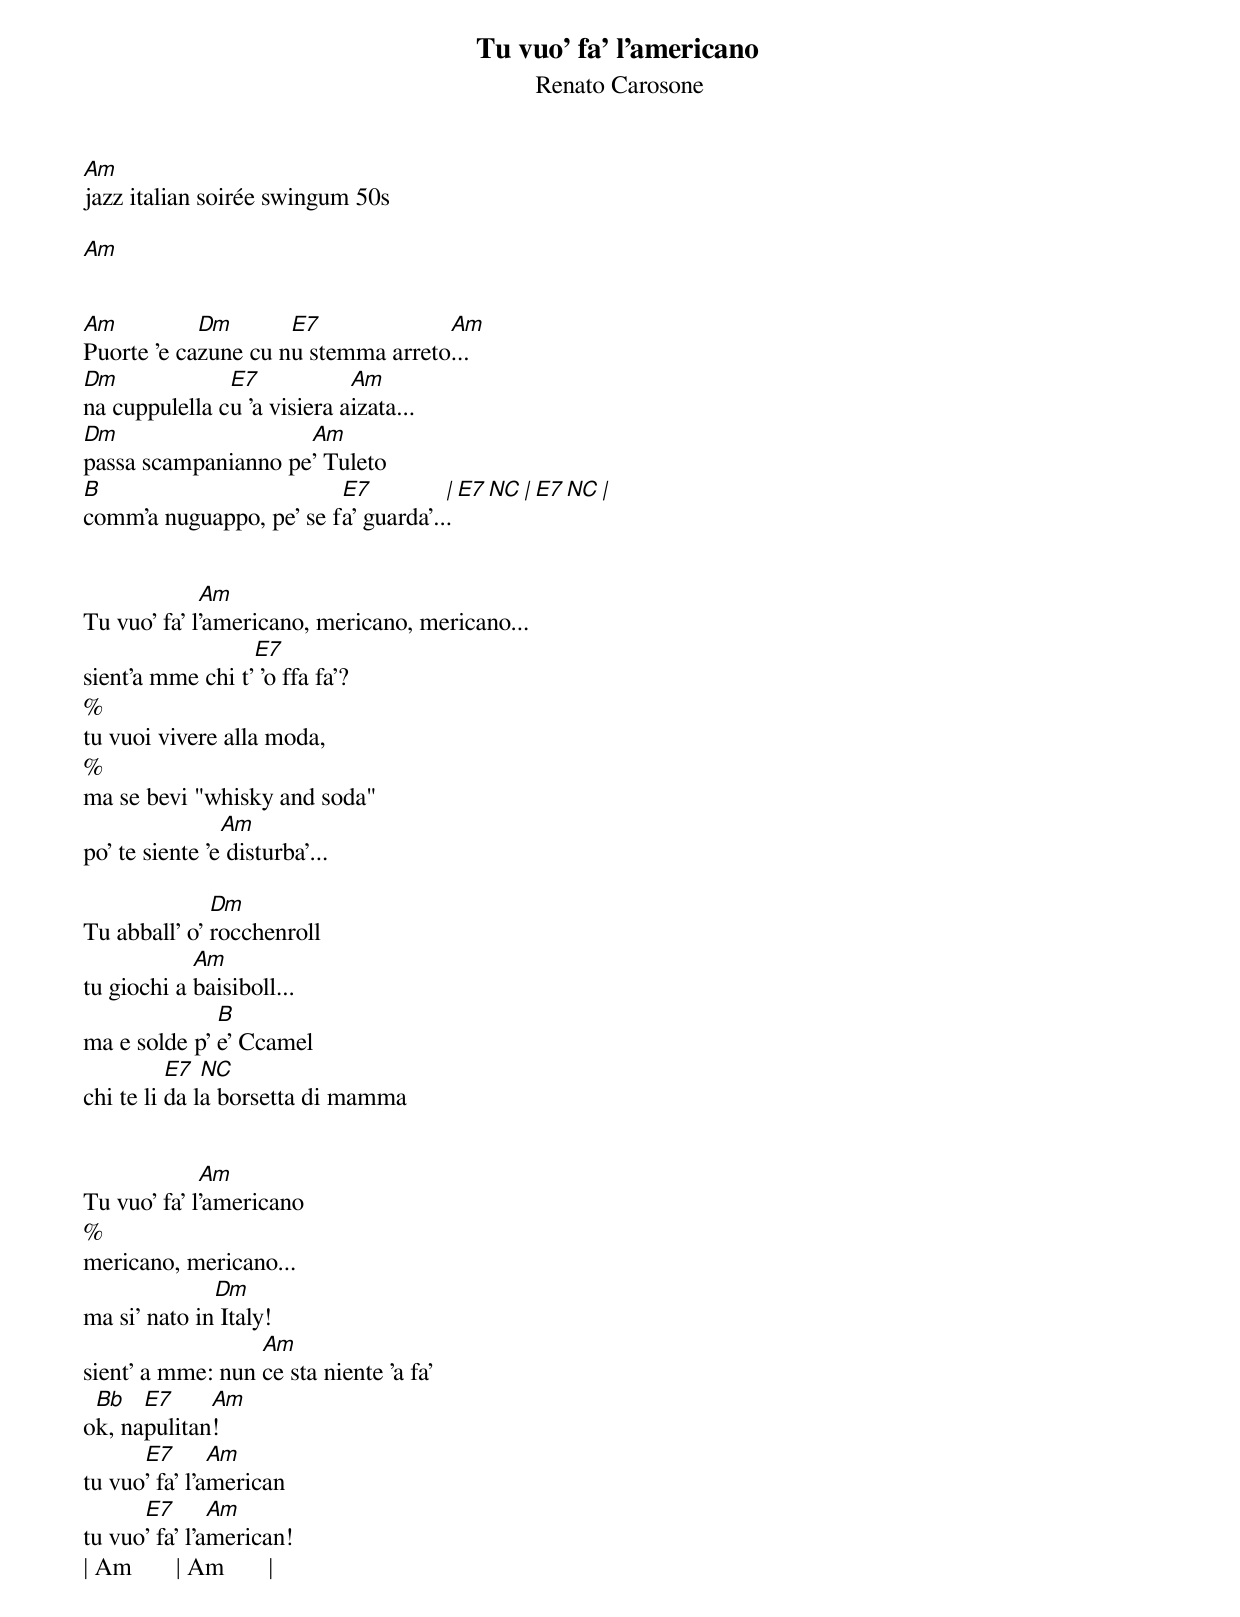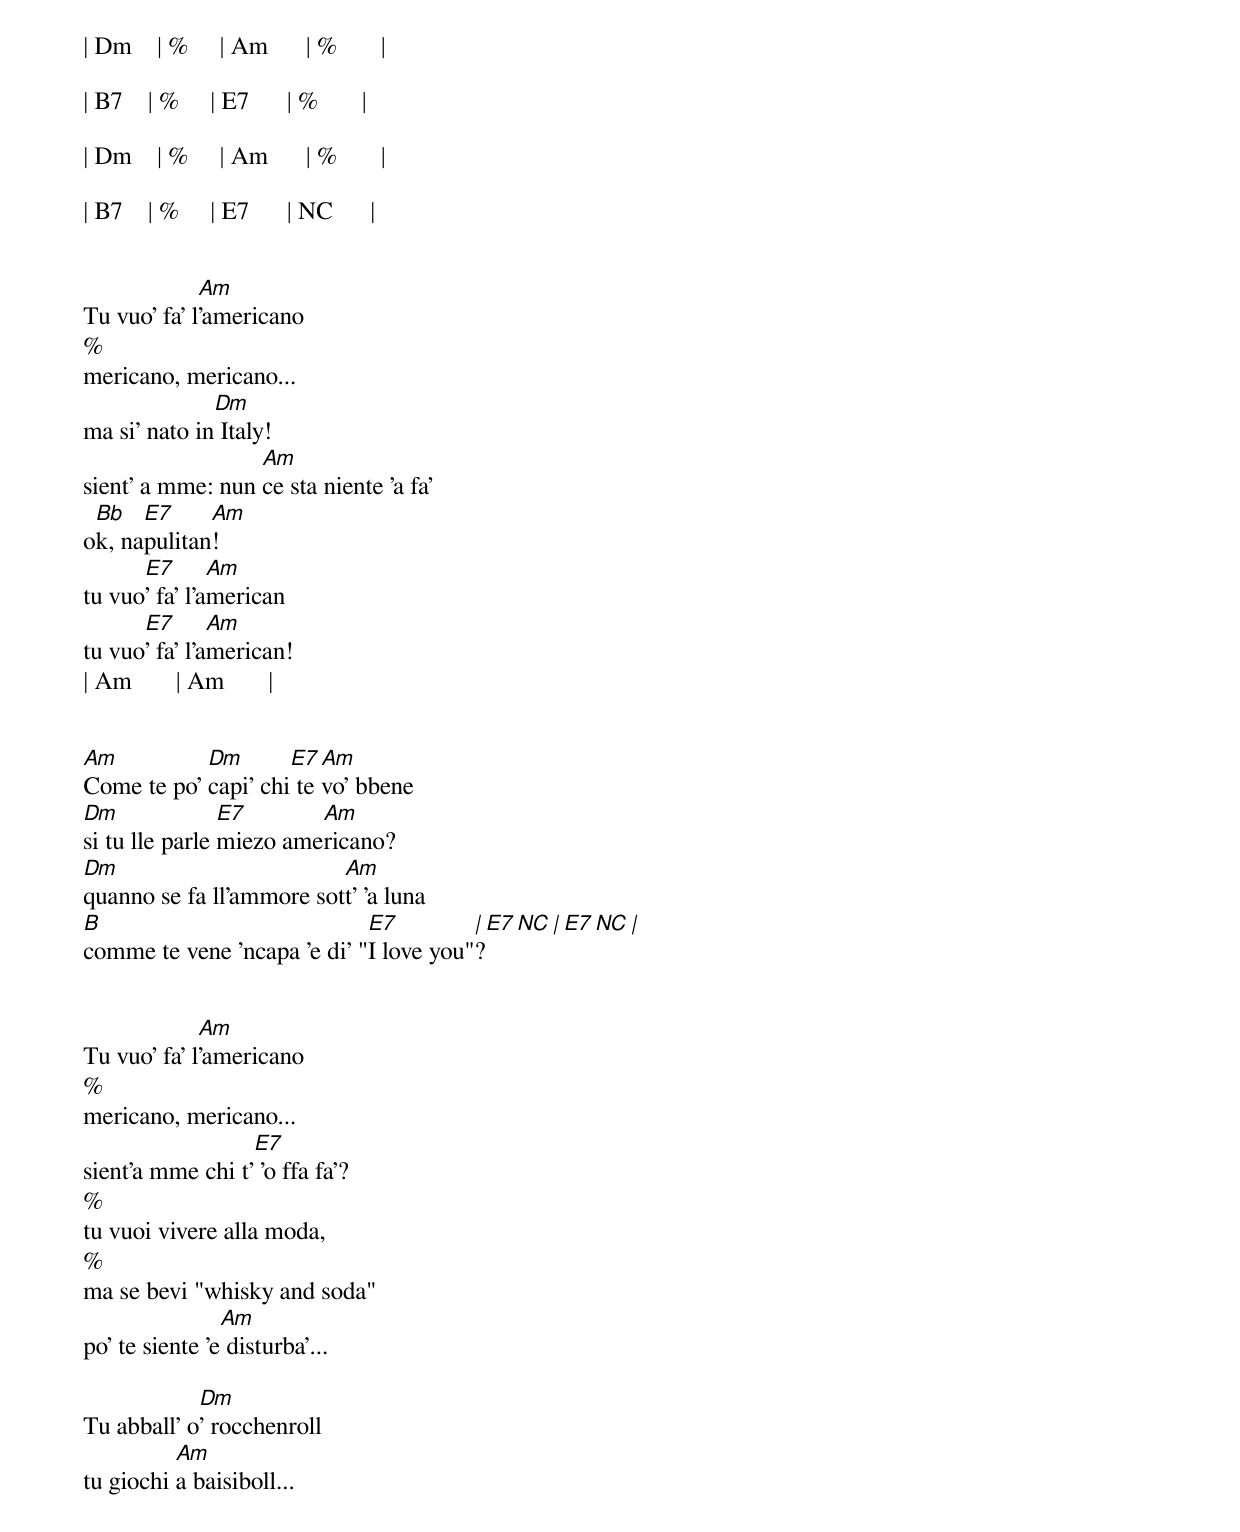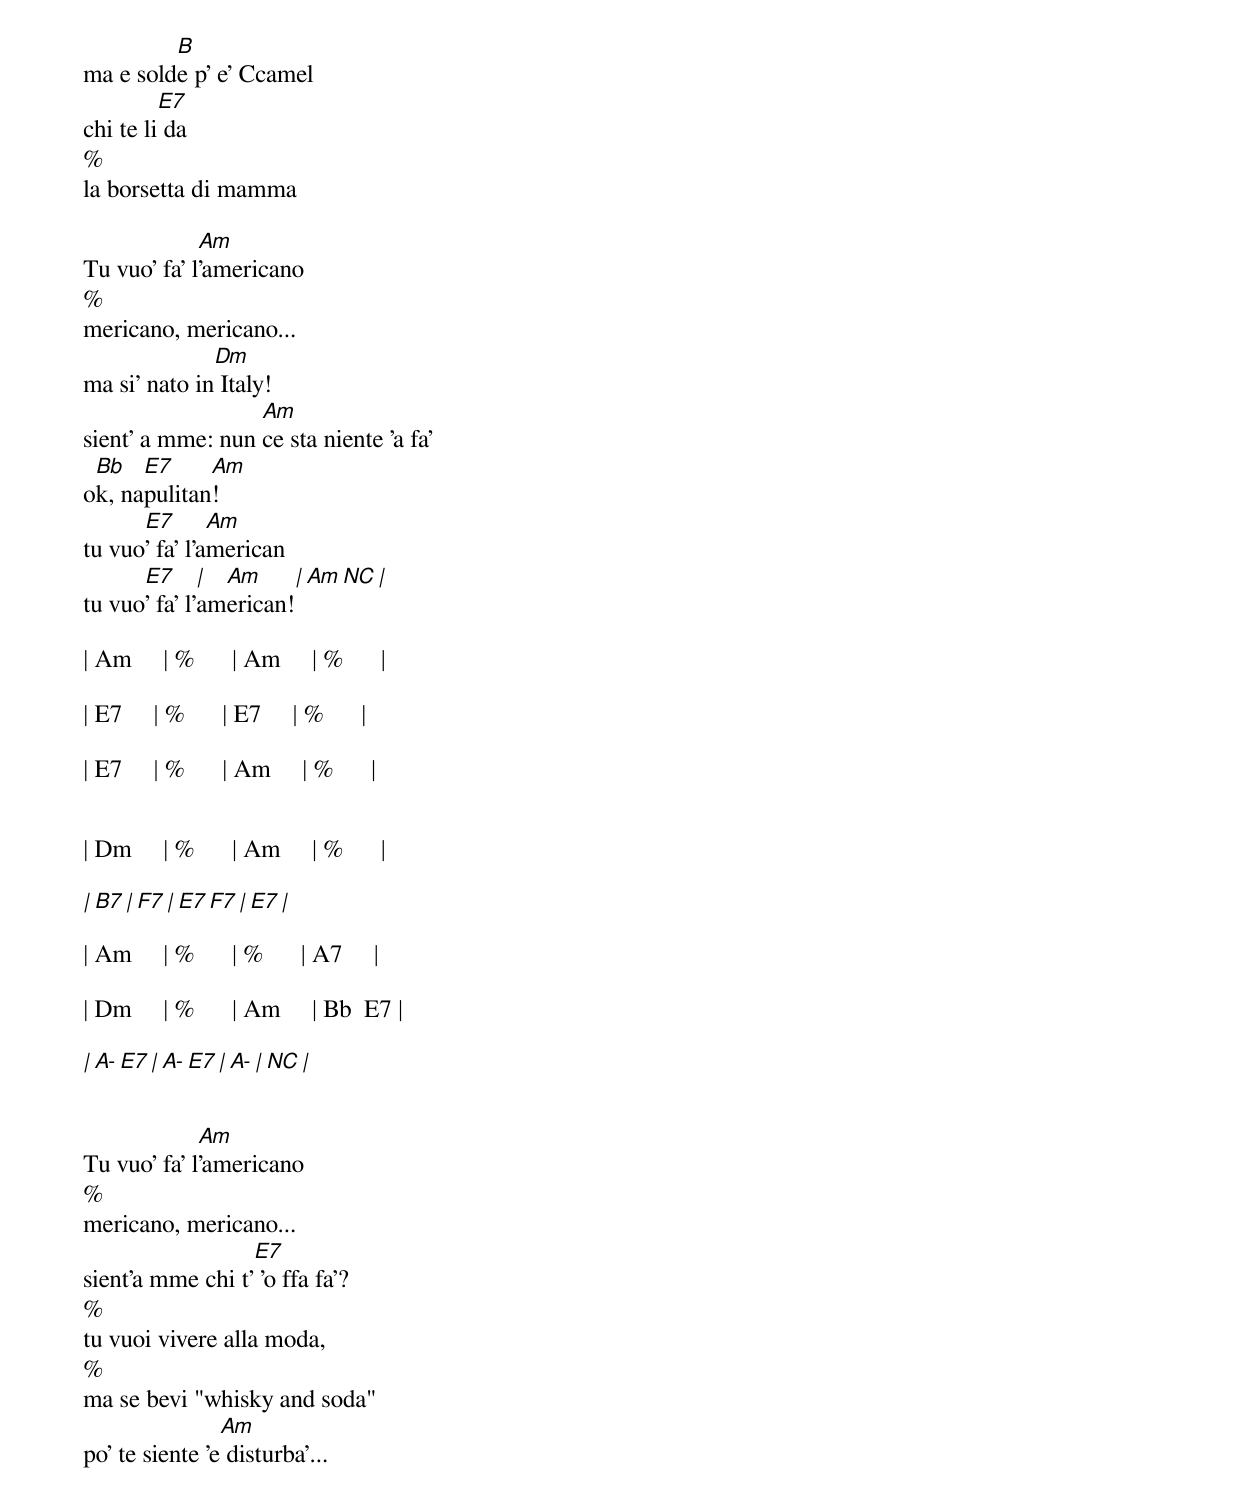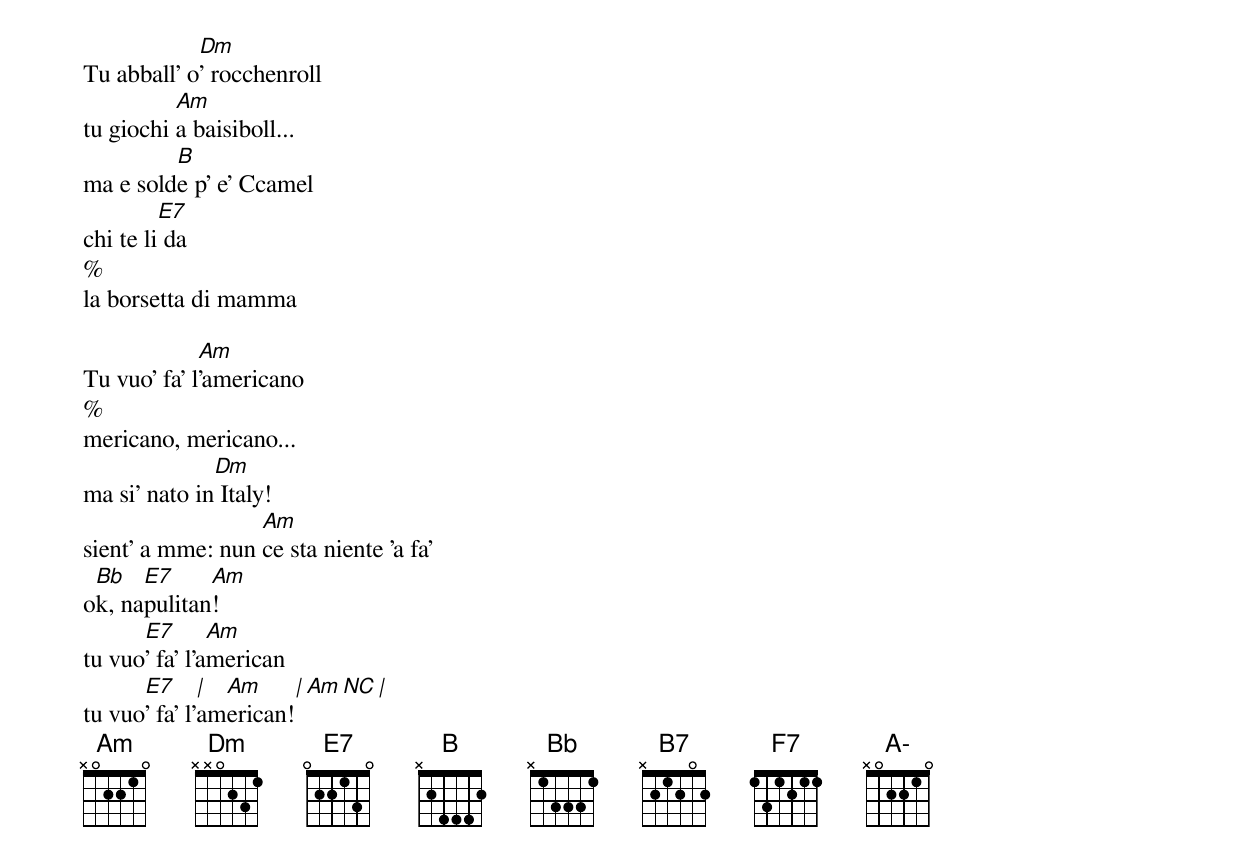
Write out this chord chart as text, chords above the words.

Tu vuo' fa' l'americano
Renato Carosone
Am
jazz italian soirée swingum 50s

Am


Am          Dm       E7             Am
Puorte 'e cazune cu nu stemma arreto...
Dm             E7            Am
na cuppulella cu 'a visiera aizata...
Dm                   Am
passa scampanianno pe' Tuleto
B                        E7          | E7   NC  | E7   NC |
comm'a nuguappo, pe' se fa' guarda'...


             Am
Tu vuo' fa' l'americano, mericano, mericano...
                  E7
sient'a mme chi t' 'o ffa fa'?
%
tu vuoi vivere alla moda,
%
ma se bevi "whisky and soda"
                Am
po' te siente 'e disturba'...

              Dm
Tu abball' o' rocchenroll
            Am
tu giochi a baisiboll...
              B
ma e solde p' e' Ccamel
          E7  (NC)
chi te li da la borsetta di mamma


             Am
Tu vuo' fa' l'americano
%
mericano, mericano...
              Dm
ma si' nato in Italy!
                  Am
sient' a mme: nun ce sta niente 'a fa'
 Bb   E7     Am
ok, napulitan!
      E7       Am
tu vuo' fa' l'american
      E7       Am
tu vuo' fa' l'american!
| Am       | Am       |


| Dm    | %     | Am      | %       |

| B7    | %     | E7      | %       |

| Dm    | %     | Am      | %       |

| B7    | %     | E7      | NC      |


             Am
Tu vuo' fa' l'americano
%
mericano, mericano...
              Dm
ma si' nato in Italy!
                  Am
sient' a mme: nun ce sta niente 'a fa'
 Bb   E7     Am
ok, napulitan!
      E7       Am
tu vuo' fa' l'american
      E7       Am
tu vuo' fa' l'american!
| Am       | Am       |


Am          Dm       E7  Am
Come te po' capi' chi te vo' bbene
Dm              E7       Am
si tu lle parle miezo americano?
Dm                        Am
quanno se fa ll'ammore sott' 'a luna
B                            E7         | E7   NC  | E7   NC |
comme te vene 'ncapa 'e di' "I love you"?


             Am
Tu vuo' fa' l'americano
%
mericano, mericano...
                  E7
sient'a mme chi t' 'o ffa fa'?
%
tu vuoi vivere alla moda,
%
ma se bevi "whisky and soda"
                Am
po' te siente 'e disturba'...

            Dm
Tu abball' o' rocchenroll
          Am
tu giochi a baisiboll...
         B
ma e solde p' e' Ccamel
         E7
chi te li da
%
la borsetta di mamma

             Am
Tu vuo' fa' l'americano
%
mericano, mericano...
              Dm
ma si' nato in Italy!
                  Am
sient' a mme: nun ce sta niente 'a fa'
 Bb   E7     Am
ok, napulitan!
      E7       Am
tu vuo' fa' l'american
      E7      | Am      | Am  NC    |
tu vuo' fa' l'american!

| Am     | %      | Am     | %      |

| E7     | %      | E7     | %      |

| E7     | %      | Am     | %      |


| Dm     | %      | Am     | %      |

| B7     | F7     | E7  F7 | E7     |

| Am     | %      | %      | A7     |

| Dm     | %      | Am     | Bb  E7 |

| A-  E7 | A-  E7 | A-     | NC     |


             Am
Tu vuo' fa' l'americano
%
mericano, mericano...
                  E7
sient'a mme chi t' 'o ffa fa'?
%
tu vuoi vivere alla moda,
%
ma se bevi "whisky and soda"
                Am
po' te siente 'e disturba'...

            Dm
Tu abball' o' rocchenroll
          Am
tu giochi a baisiboll...
         B
ma e solde p' e' Ccamel
         E7
chi te li da
%
la borsetta di mamma

             Am
Tu vuo' fa' l'americano
%
mericano, mericano...
              Dm
ma si' nato in Italy!
                  Am
sient' a mme: nun ce sta niente 'a fa'
 Bb   E7     Am
ok, napulitan!
      E7       Am
tu vuo' fa' l'american
      E7      | Am      | Am  NC    |
tu vuo' fa' l'american!
